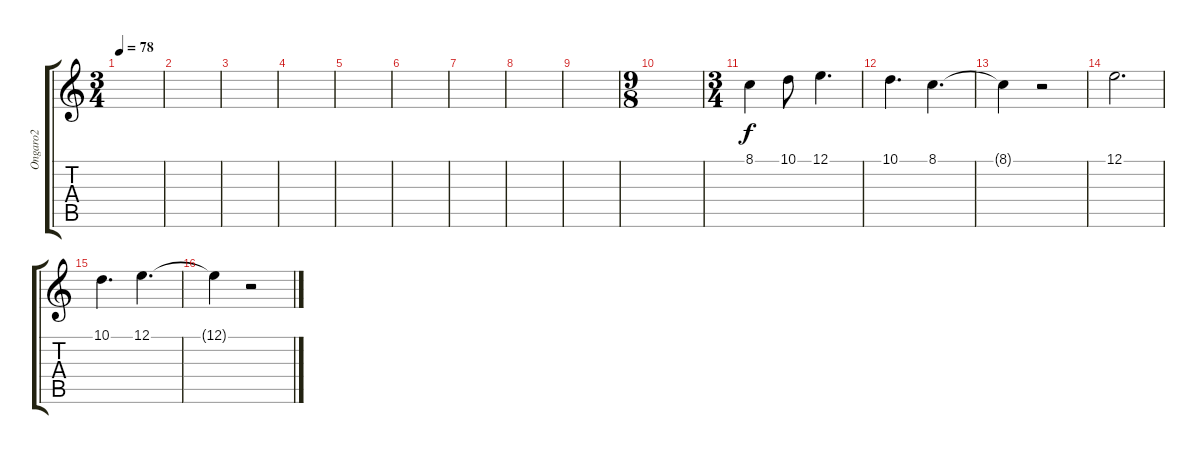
\track ("Ongaro2" "Ongaro2") {instrument stringensemble1}
\staff {score tabs}
\tuning (E4 B3 G3 D3 A2 E2) {hide}
\ts (3 4)
\tempo 78
\clef g2
\ks c
|
|
|
|
|
|
|
|
|
\ts (9 8)
|
\ts (3 4)
8.1.4{volume 6} 10.1.8 12.1.4{d} |
10.1.4{d} 8.1.4{d} |
8.1{t}.4 r.2 |
12.1.2{d volume 6} |
10.1.4{d} 12.1.4{d} |
12.1{t}.4 r.2
